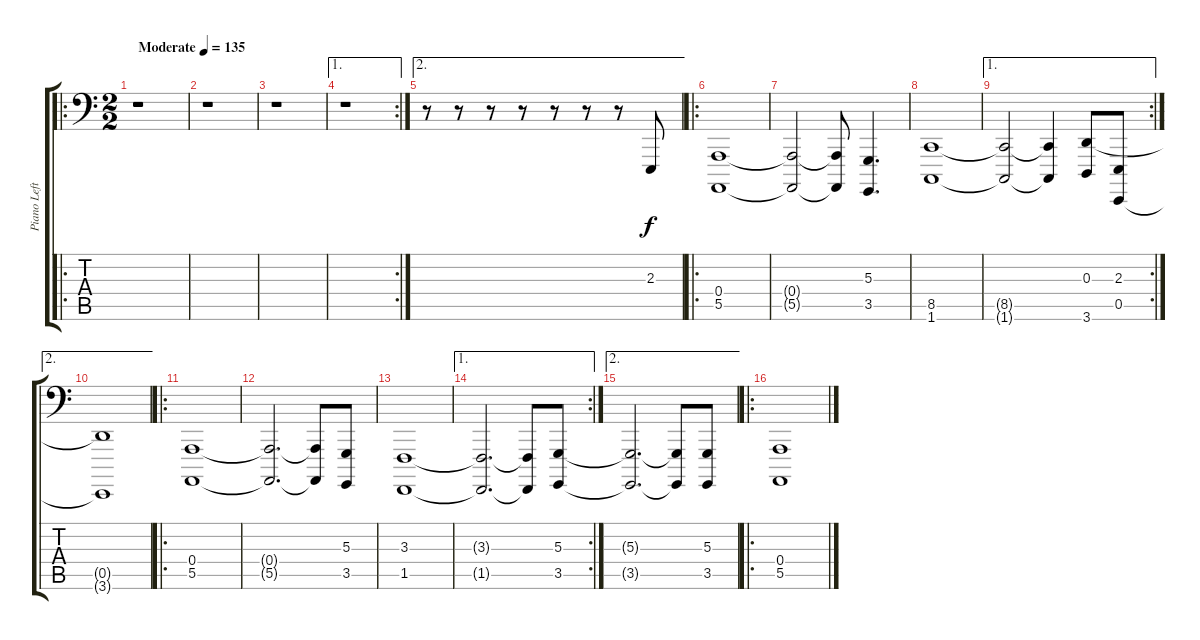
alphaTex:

\track ("Piano Left Hand" "Piano Left") {instrument electricgrandpiano}
\staff {score tabs}
\tuning (E4 G2 D1 A1 E0 B-1) {hide}
\ro
\ts (2 2)
\tempo (135 "Moderate")
\clef f4
\ks c
r.1{dy f instrument electricgrandpiano} |
r.1 |
r.1 |
\ae 1
\rc 2
r.1 |
\ae 2
r.8 r.8 r.8 r.8 r.8 r.8 r.8 2.3.8 |
\ro
(0.4 5.5).1 |
(0.4{t} 5.5{t}).2 (0.4{t} 5.5{t}).8 (5.3 3.5).4{d} |
(8.5 1.6).1 |
\ae 1
\rc 2
(8.5{t} 1.6{t}).2 (8.5{t} 1.6{t}).4 (0.3 3.6).8 (2.3 0.5).8 |
\ae 2
(0.5{t} 3.6{t}).1 |
\ro
(0.4 5.5).1 |
(0.4{t} 5.5{t}).2{d} (0.4{t} 5.5{t}).8 (5.3 3.5).8 |
(3.3 1.5).1 |
\ae 1
\rc 2
(3.3{t} 1.5{t}).2{d} (3.3{t} 1.5{t}).8 (5.3 3.5).8 |
\ae 2
(5.3{t} 3.5{t}).2{d} (5.3{t} 3.5{t}).8 (5.3 3.5).8 |
\ro
(0.4 5.5).1
